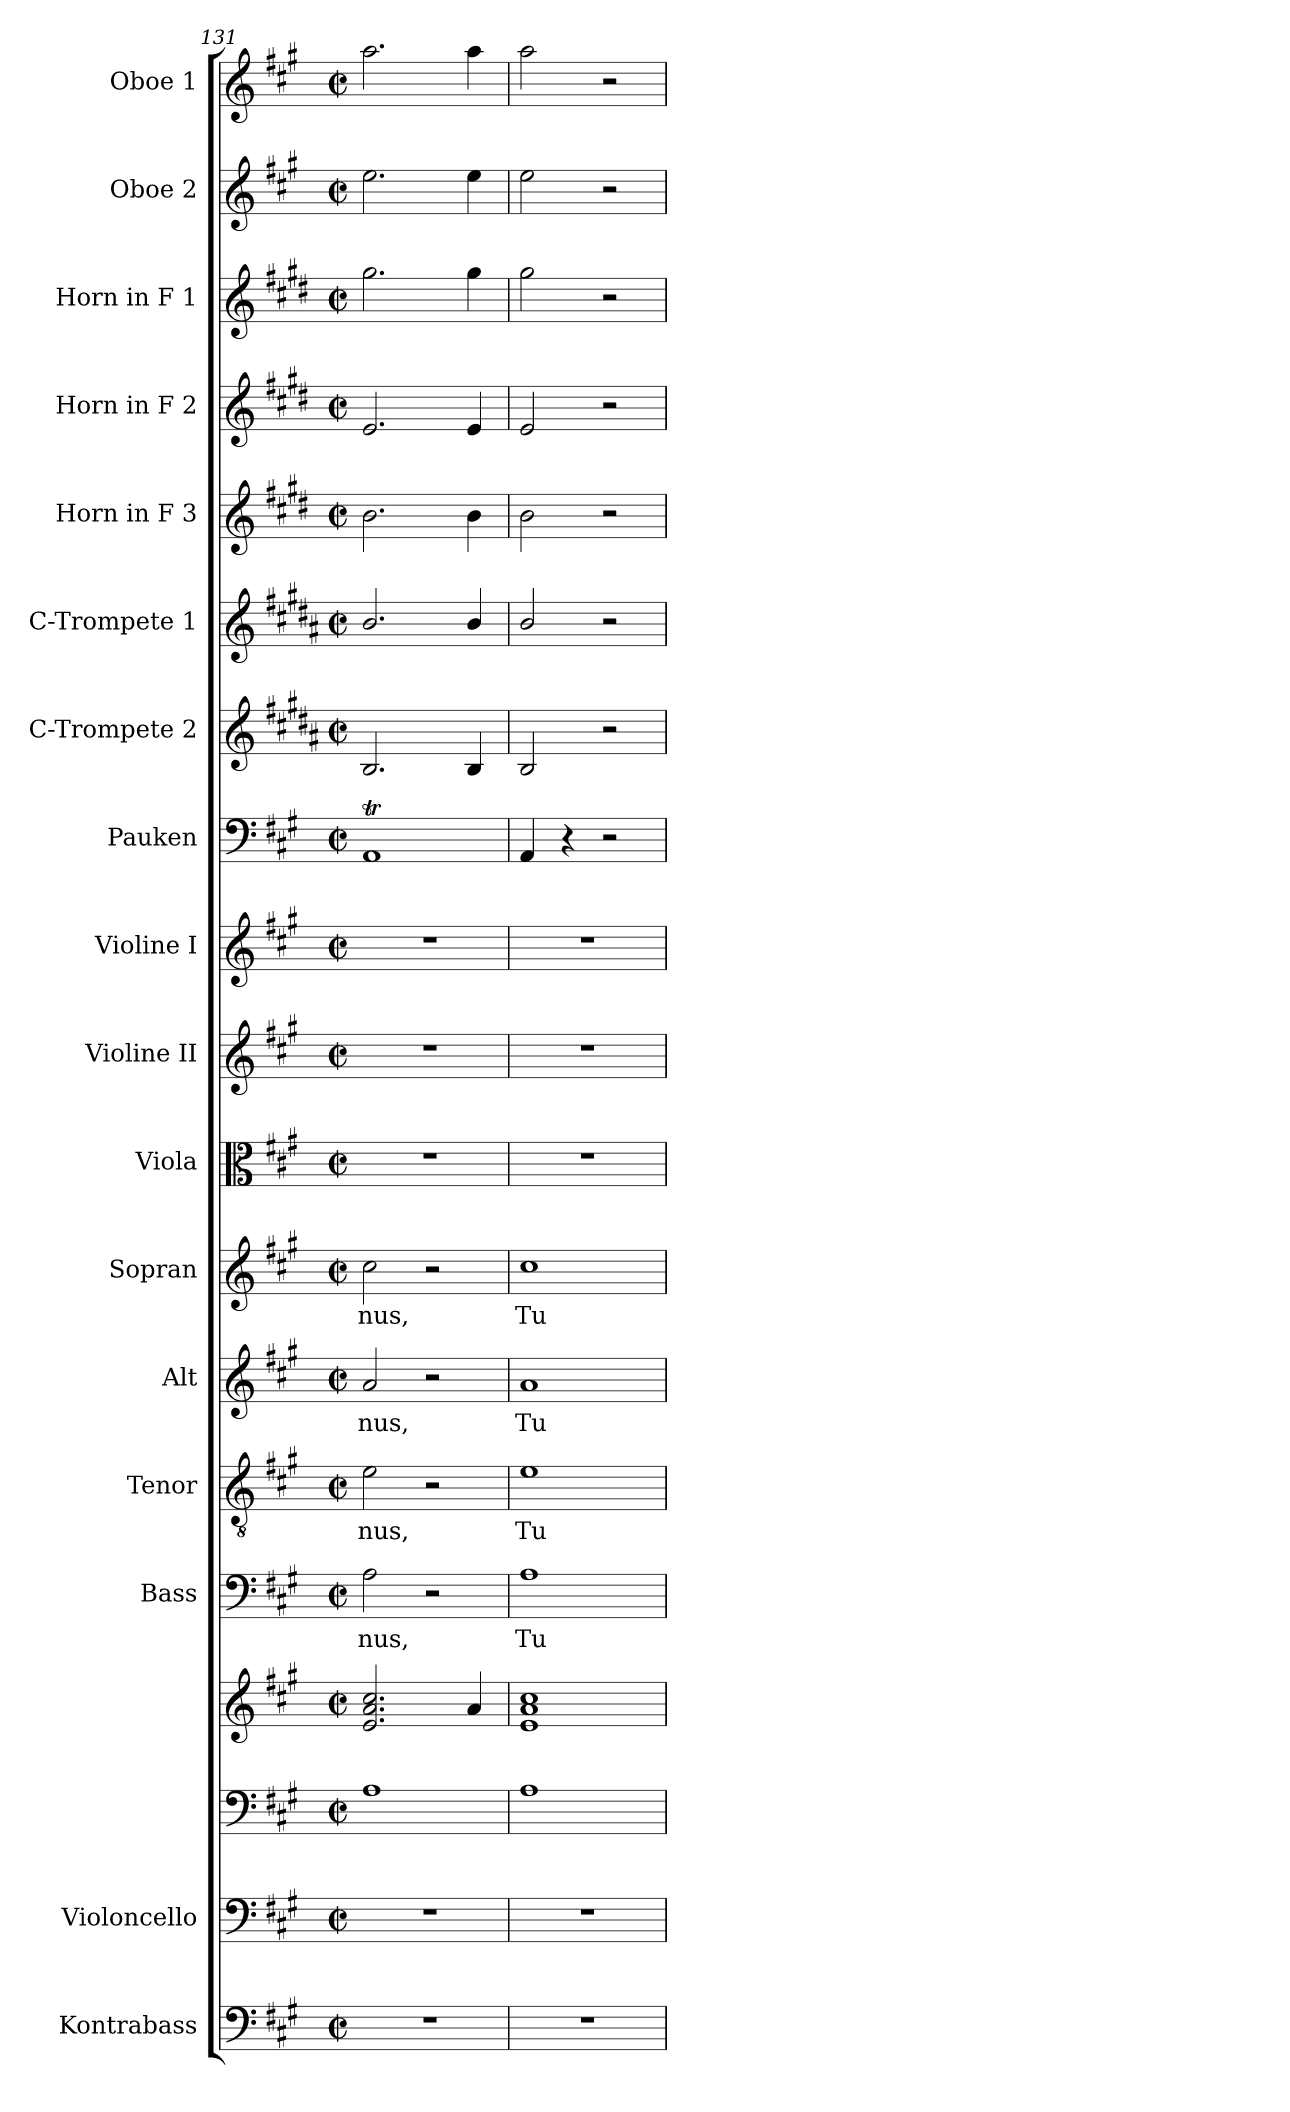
**kern	**kern	**kern	**kern	**kern	**text	**kern	**text	**kern	**text	**kern	**text	**kern	**kern	**kern	**kern	**kern	**kern	**kern	**kern	**kern	**kern	**kern
*part18	*part17	*part16	*part16	*part15	*part15	*part14	*part14	*part13	*part13	*part12	*part12	*part11	*part10	*part9	*part8	*part7	*part6	*part5	*part4	*part3	*part2	*part1
*staff19	*staff18	*staff17	*staff16	*staff15	*staff15	*staff14	*staff14	*staff13	*staff13	*staff12	*staff12	*staff11	*staff10	*staff9	*staff8	*staff7	*staff6	*staff5	*staff4	*staff3	*staff2	*staff1
*I"Kontrabass	*I"Violoncello	*	*	*I"Bass	*	*I"Tenor	*	*I"Alt	*	*I"Sopran	*	*I"Viola	*I"Violine II	*I"Violine I	*I"Pauken	*I"C-Trompete 2	*I"C-Trompete 1	*I"Horn in F 3	*I"Horn in F 2	*I"Horn in F 1	*I"Oboe 2	*I"Oboe 1
*I'Kb.	*I'Vc.	*	*	*I'B.	*	*I'T.	*	*I'A.	*	*I'S.	*	*I'Vla.	*I'Vl. II	*I'Vl. I	*I'Pk.	*I'C Trp. 2	*I'C Trp. 1	*	*	*	*I'Ob. 2	*I'Ob. 1
*clefF4	*clefF4	*clefF4	*clefG2	*clefF4	*	*clefGv2	*	*clefG2	*	*clefG2	*	*clefC3	*clefG2	*clefG2	*clefF4	*clefG2	*clefG2	*clefG2	*clefG2	*clefG2	*clefG2	*clefG2
*ITrd7c12	*	*	*	*	*	*	*	*	*	*	*	*	*	*	*	*ITrd1c2	*ITrd1c2	*ITrd4c7	*ITrd4c7	*ITrd4c7	*	*
*k[f#c#g#]	*k[f#c#g#]	*k[f#c#g#]	*k[f#c#g#]	*k[f#c#g#]	*	*k[f#c#g#]	*	*k[f#c#g#]	*	*k[f#c#g#]	*	*k[f#c#g#]	*k[f#c#g#]	*k[f#c#g#]	*k[f#c#g#]	*k[f#c#g#]	*k[f#c#g#]	*k[f#c#g#]	*k[f#c#g#]	*k[f#c#g#]	*k[f#c#g#]	*k[f#c#g#]
*A:	*A:	*A:	*A:	*A:	*	*A:	*	*A:	*	*A:	*	*A:	*A:	*A:	*A:	*A:	*A:	*A:	*A:	*A:	*A:	*A:
*M2/2	*M2/2	*M2/2	*M2/2	*M2/2	*	*M2/2	*	*M2/2	*	*M2/2	*	*M2/2	*M2/2	*M2/2	*M2/2	*M2/2	*M2/2	*M2/2	*M2/2	*M2/2	*M2/2	*M2/2
*met(c|)	*met(c|)	*met(c|)	*met(c|)	*met(c|)	*	*met(c|)	*	*met(c|)	*	*met(c|)	*	*met(c|)	*met(c|)	*met(c|)	*met(c|)	*met(c|)	*met(c|)	*met(c|)	*met(c|)	*met(c|)	*met(c|)	*met(c|)
=131	=131	=131	=131	=131	=131	=131	=131	=131	=131	=131	=131	=131	=131	=131	=131	=131	=131	=131	=131	=131	=131	=131
!	!	!	!	!	!LO:LY:b	!	!LO:LY:b	!	!LO:LY:b	!	!LO:LY:b	!	!	!	!	!	!	!	!	!	!	!
1r	1r	1A	2.e/ 2.a/ 2.cc#/	2A\	-nus,	2e\	-nus,	2a/	-nus,	2cc#\	-nus,	1r	1r	1r	1AAT	2.A/	2.a/	2.e\	2.A/	2.cc#\	2.ee\	2.aa\
.	.	.	.	2r	.	2r	.	2r	.	2r	.	.	.	.	.	.	.	.	.	.	.	.
.	.	.	4a/	.	.	.	.	.	.	.	.	.	.	.	.	4A/	4a/	4e\	4A/	4cc#\	4ee\	4aa\
=132	=132	=132	=132	=132	=132	=132	=132	=132	=132	=132	=132	=132	=132	=132	=132	=132	=132	=132	=132	=132	=132	=132
!	!	!	!	!	!LO:LY:b	!	!LO:LY:b	!	!LO:LY:b	!	!LO:LY:b	!	!	!	!	!	!	!	!	!	!	!
1r	1r	1A	1e 1a 1cc#	1A	Tu	1e	Tu	1a	Tu	1cc#	Tu	1r	1r	1r	4AA/	2A/	2a/	2e\	2A/	2cc#\	2ee\	2aa\
.	.	.	.	.	.	.	.	.	.	.	.	.	.	.	4r	.	.	.	.	.	.	.
.	.	.	.	.	.	.	.	.	.	.	.	.	.	.	2r	2r	2r	2r	2r	2r	2r	2r
=	=	=	=	=	=	=	=	=	=	=	=	=	=	=	=	=	=	=	=	=	=	=
*-	*-	*-	*-	*-	*-	*-	*-	*-	*-	*-	*-	*-	*-	*-	*-	*-	*-	*-	*-	*-	*-	*-
